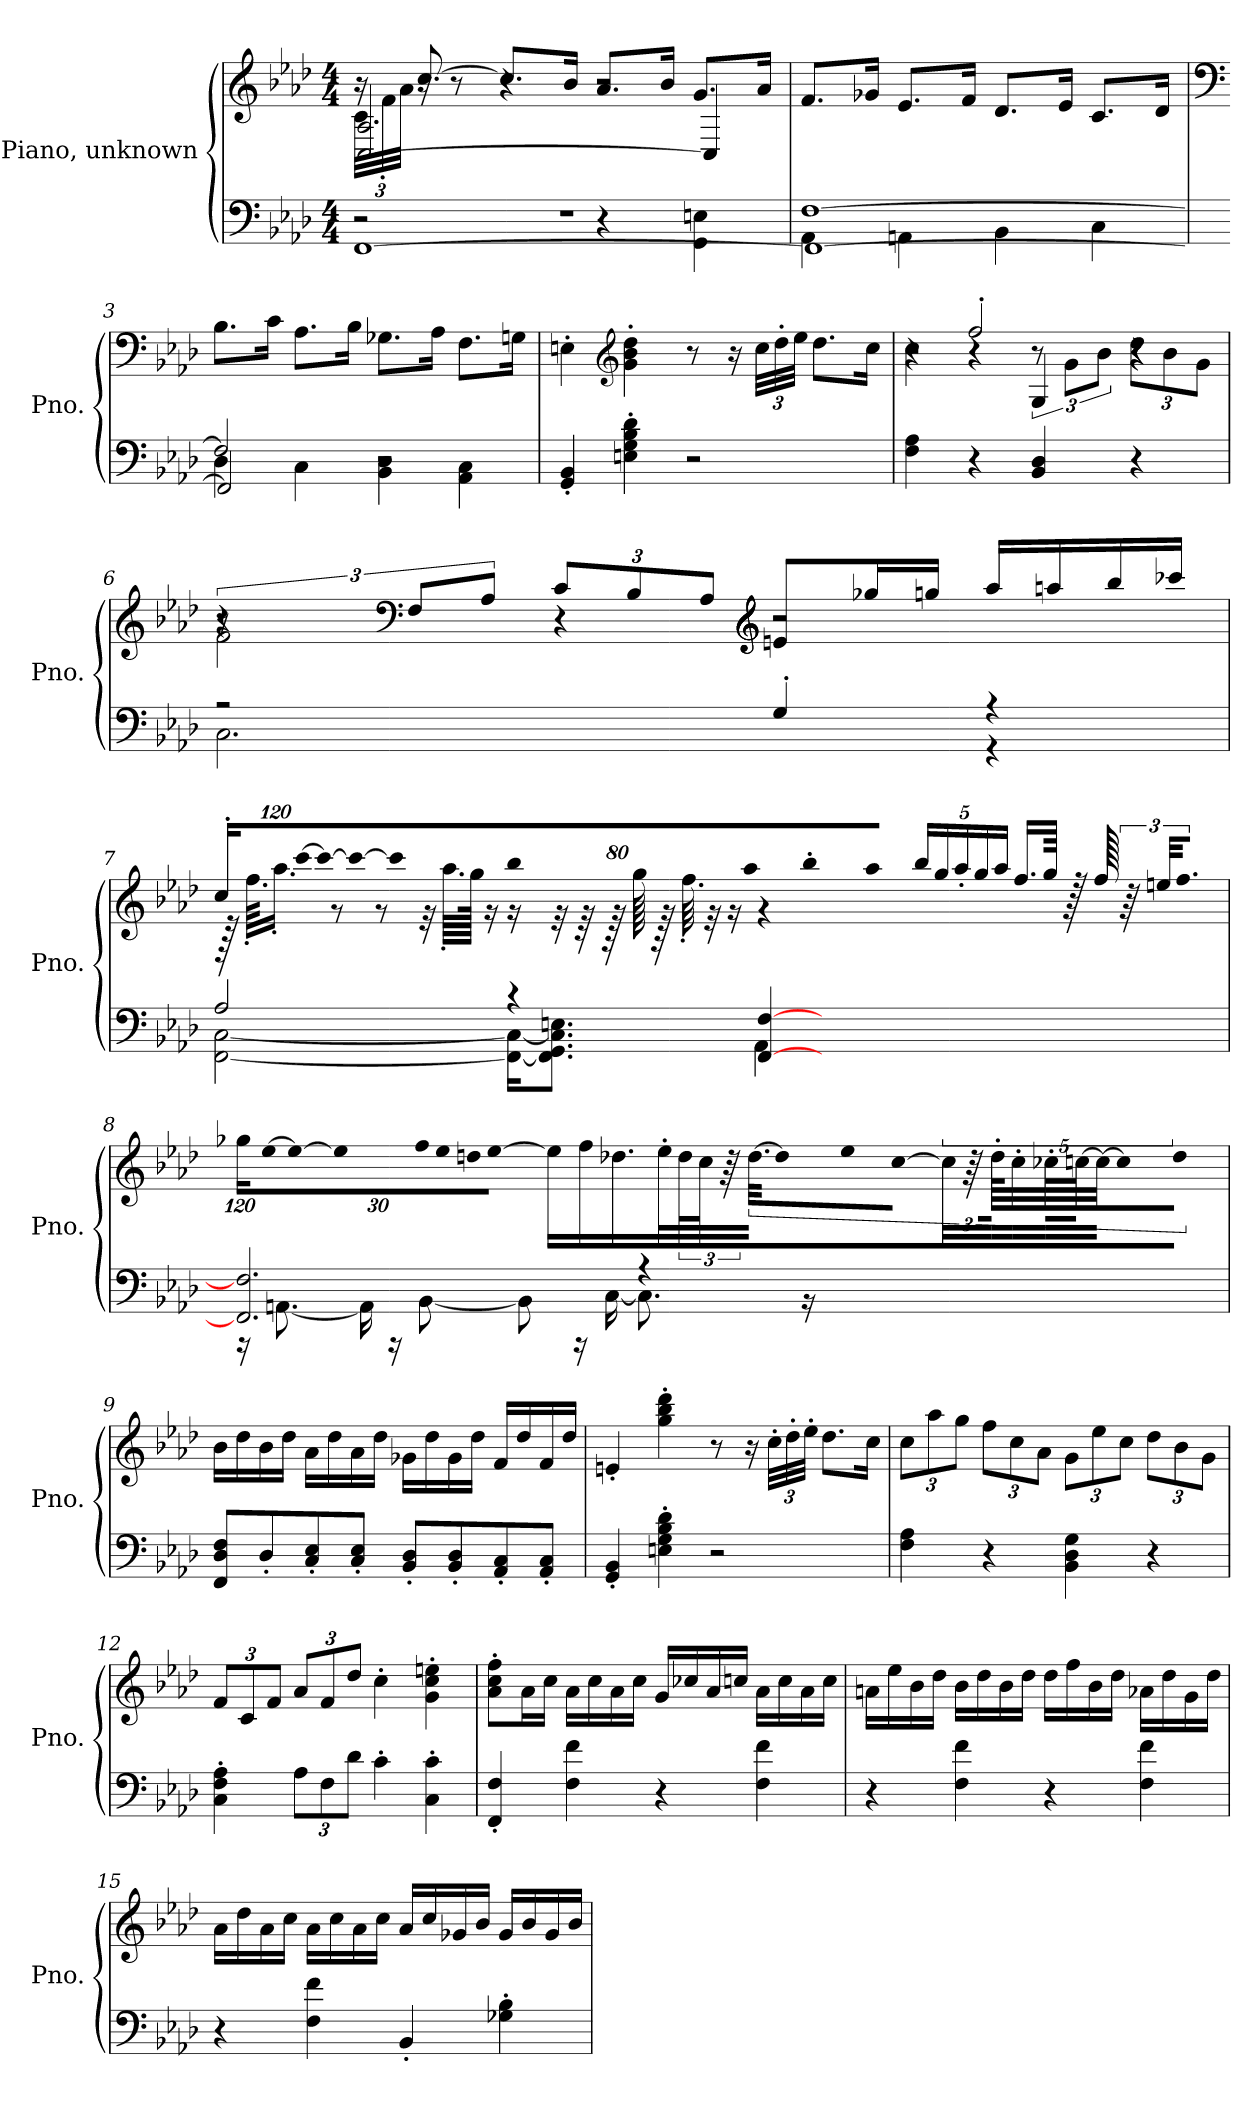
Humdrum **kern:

**kern	**kern
*part1	*part1
*staff2	*staff1
*I"Piano, unknown	*
*I'Pno.	*
*clefF4	*clefG2
*k[b-e-a-d-]	*k[b-e-a-d-]
*M4/4	*M4/4
*MM120	*MM120
=1	=1
*^	*^
*	*^	*	*
*	*	*	*	*Xbrackettup
*	*	*	*	*^
1r	2r	[1FF	16r	48c\LLL	[2.C/ 2.A-/
.	.	.	.	48f'\	.
.	.	.	.	48a-\JJJ	.
.	.	.	[8.cc/	16r	.
.	.	.	.	8r	.
.	.	.	8.cc/L]	4r	.
.	.	.	16b-/Jk	.	.
.	4r	.	8.a-/L	2r	.
.	.	.	16b-/Jk	.	.
.	4GG\ 4En\	.	8.g/L	.	4C/]
.	.	.	16a-/Jk	.	.
*	*	*	*v	*v	*v
=2	=2	=2	=2
[1F	4AA-\	1FF_	8.f/L
.	.	.	16g-X/Jk
.	4AAn\	.	8.e-/L
.	.	.	16f/Jk
.	4BB-\	.	8.d-/L
.	.	.	16e-/Jk
.	4C\	.	8.c/L
.	.	.	16d-/Jk
=3	=3	=3	=3
*	*	*	*clefF4
2F/]	4D-\	2FF/]	8.B-\L
.	.	.	16c\Jk
.	4C\	.	8.A-\L
.	.	.	16B-\Jk
2r	4BB-\ 4D-\	2r	8.G-X\L
.	.	.	16A-\Jk
.	4AA-\ 4C\	.	8.F\L
.	.	.	16Gn\Jk
*v	*v	*v	*
!!LO:LB:g=z
=4	=4
4GG/' 4BB-/'	4En'\
*	*clefG2
4En\' 4G\' 4B-\' 4d-\'	4g\' 4b-\' 4dd-\'
2r	8r
.	16r
.	48cc\LLL
.	48dd-'\
.	48ee-\JJJ
.	8.dd-\L
.	16cc\Jk
=5	=5
*	*^
*	*	*^
4F\ 4A-\	4r	4cc\	2r
4r	2ff'/	4r	.
*	*	*brackettup	*
4BB-/ 4D-/	.	12r	4G/
.	.	12g\L	.
.	.	12b-\J	.
*	*	*Xbrackettup	*
4r	4r	12dd-\L	4r
.	.	12b-\	.
.	.	12g\J	.
=6	=6	=6	=6
*^	*	*	*
*	*	*brackettup	*	*
2r	2.C\	12r	2f\	4r
*	*	*clefF4	*	*
.	.	12F/L	.	.
.	.	12A-/J	.	.
*	*	*	*	*Xbrackettup
.	.	4r	.	12c/L
.	.	.	.	12B-/
.	.	.	.	12A-/J
*	*	*clefG2	*	*
4G'/	.	8en/L	2r	2r
.	.	16gg-X/L	.	.
.	.	16ggn/JJ	.	.
4r	4r	16aa-/LL	.	.
.	.	16aan/	.	.
.	.	16bb-/	.	.
.	.	16ccc-X/JJ	.	.
*	*	*v	*v	*v
!!LO:LB:g=z
=7	=7	=7
!	!	!LO:N:vis=16
*	*	*^
2A-/	[2FF\ [2C\	1920%107cc'/LL	128r
.	.	.	64.ff'\KKLL
.	.	.	16.aa-'\JJ
!	!	!LO:N:vis=16	!
.	.	[1920%107ccc/	.
!	!	!LO:N:vis=16	!
.	.	1920%107ccc/J_	.
.	.	.	8r
!	!	!LO:N:vis=8	!
.	.	640%71ccc/_	.
.	.	.	8r
!	!	!LO:N:vis=32	!
.	.	1920%53ccc/LL]	.
!	!	!LO:N:vis=32	!
.	.	1920%53bb-/J	.
!	!	!LO:N:vis=16	!
.	.	1920%107aa-/	.
.	.	.	32r
!	!	!LO:N:vis=16	!
.	.	1920%107bb-'/	.
.	.	.	64.aa-'\LLLL
.	.	.	128gg\JJJJk
.	.	.	16r
!	!	!LO:N:vis=16	!
.	.	1920%107aa-/JJ	.
4r	16FF\_ 16C\_KL	.	16r
.	.	20bb-/LL	.
.	.	20gg/	.
.	8.FF\] 8.GG\ 8.C\] 8.En\J	.	32r
.	.	.	64r
.	.	20aa-'/	.
.	.	.	128r
.	.	.	128gg\
.	.	.	128r
.	.	.	64.ff'\
.	.	20gg/	.
.	.	.	32r
.	.	.	16r
.	.	20aa-/JJ	.
[4FF/ [4F/	4AA-\	.	4r
.	.	16.ff/LL	.
.	.	64gg/JJkk	.
.	.	128r	.
.	.	128ff/	.
*	*	*brackettup	*
.	.	96r	.
.	.	48een/KLL	.
.	.	16.ff/JJ	.
1920ryy	1920ryy	.	1920ryy
*	*	*v	*v
!!LO:LB:g=z
=8	=8	=8
*	*	*Xbrackettup
*	*	*^
!	!	!LO:N:vis=32.	!
*	*	*v	*v
2.FF/] 2.F/]	16r	1920%103gg-X\LLL
!	!	!LO:N:vis=64
.	.	[960%17ee-\JK
.	[8.AAn\	.
!	!	!LO:N:vis=16
.	.	1920%137ee-\_
!	!	!LO:N:vis=64
.	.	960%17ee-\LL]
.	.	1920ryy
!	!	!LO:N:vis=64
.	.	960%17ff\
!	!	!LO:N:vis=64
.	.	960%17ee-\
!	!	!LO:N:vis=64
.	.	960%17ddn\J
!	!	!LO:N:vis=32
.	.	[640%23ee-\JJJ
.	16AA\]	16ee-\LL]
.	16r	16ff\
.	[8BB-\	16.dd-X\
.	.	32ee-'\L
*	*	*brackettup
.	8BB-\]	96dd-\L
.	.	96cc\JJJJ
.	.	96r
.	.	[48.dd-\KLL
.	.	16dd-\]
.	16r	16ee-\
.	[16C\	[16cc\JJ
4r	8.C\]	40cc\]
.	.	80r
.	.	80dd-'\KLLL
.	.	40cc'\
.	.	80cc-X'\L
.	.	[80ccn\J
.	.	40cc\J_
.	.	16cc\]
.	16r	16dd-\JJ
*v	*v	*
!!LO:LB:g=z
=9	=9
8FF/ 8D-/ 8F/L	16b-\LL
.	16dd-\
8D-'/	16b-\
.	16dd-\JJ
8C/' 8E-/'	16a-\LL
.	16dd-\
8C/' 8E-/'J	16a-\
.	16dd-\JJ
8BB-/' 8D-/'L	16g-X\LL
.	16dd-\
8BB-/' 8D-/'	16g-\
.	16dd-\JJ
8AA-/' 8C/'	16f/LL
.	16dd-/
8AA-/' 8C/'J	16f/
.	16dd-/JJ
=10	=10
4GG/' 4BB-/'	4en'/
4En\' 4G\' 4B-\' 4d-\'	4gg\' 4bb-\' 4ddd-\'
2r	8r
.	16r
*	*Xbrackettup
.	48cc'\LLL
.	48dd-'\
.	48ee-'\JJJ
.	8.dd-\L
.	16cc\Jk
=11	=11
4F\ 4A-\	12cc\L
.	12aa-\
.	12gg\J
4r	12ff\L
.	12cc\
.	12a-\J
4BB-\ 4D-\ 4G\	12g\L
.	12ee-\
.	12cc\J
4r	12dd-\L
.	12b-\
.	12g\J
!!LO:LB:g=z
=12	=12
4C\' 4F\' 4A-\'	12f/L
.	12c/
.	12f/J
*Xbrackettup	*
12A-\L	12a-/L
12F\	12f/
12d-\J	12dd-/J
4c'\	4cc'\
4C\' 4c\'	4g\' 4cc\' 4een\'
=13	=13
4FF/' 4F/'	8a-\' 8cc\' 8ff\'L
.	16a-\L
.	16cc\JJ
4F\ 4f\	16a-\LL
.	16cc\
.	16a-\
.	16cc\JJ
4r	16g/LL
.	16cc-X/
.	16a-/
.	16ccn/JJ
4F\ 4f\	16a-\LL
.	16cc\
.	16a-\
.	16cc\JJ
=14	=14
4r	16an\LL
.	16ee-\
.	16b-\
.	16dd-\JJ
4F\ 4f\	16b-\LL
.	16dd-\
.	16b-\
.	16dd-\JJ
4r	16dd-\LL
.	16ff\
.	16b-\
.	16dd-\JJ
4F\ 4f\	16a-X\LL
.	16dd-\
.	16g\
.	16dd-\JJ
!!LO:PB:g=z
=15	=15
4r	16a-\LL
.	16dd-\
.	16a-\
.	16cc\JJ
4F\ 4f\	16a-\LL
.	16cc\
.	16a-\
.	16cc\JJ
4BB-'/	16a-/LL
.	16cc/
.	16g-X/
.	16b-/JJ
4G-X\' 4B-\'	16g-/LL
.	16b-/
.	16g-/
.	16b-/JJ
=	=
*-	*-
